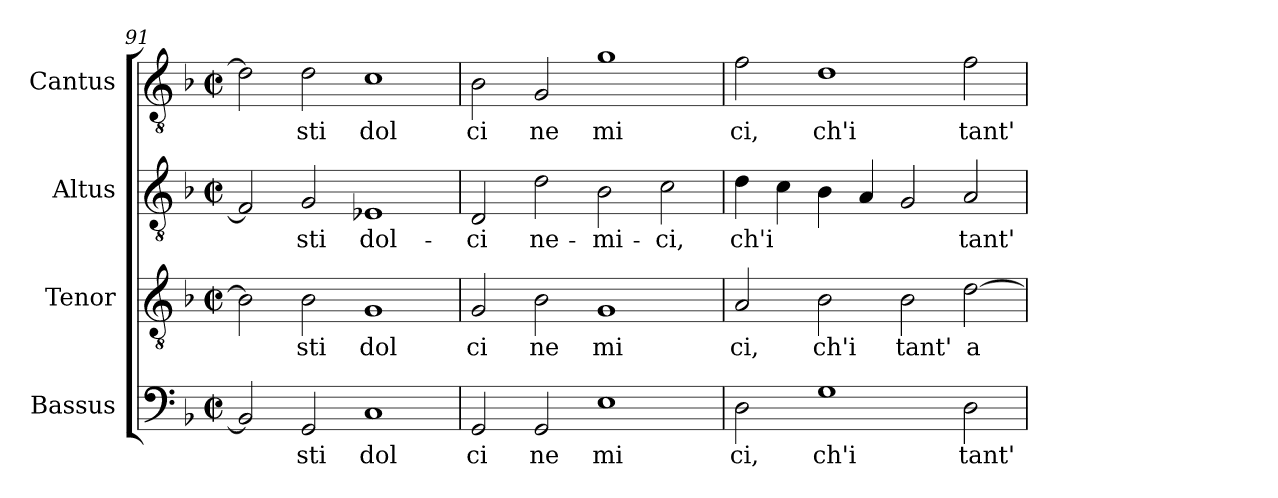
**kern	**text	**kern	**text	**kern	**text	**kern	**text
*part4	*part4	*part3	*part3	*part2	*part2	*part1	*part1
*staff4	*staff4	*staff3	*staff3	*staff2	*staff2	*staff1	*staff1
*I"Bassus	*	*I"Tenor	*	*I"Altus	*	*I"Cantus	*
*I'Bassus	*	*I'Tenor	*	*I'Altus	*	*I'Cantus	*
*clefF4	*	*clefGv2	*	*clefGv2	*	*clefGv2	*
*k[b-]	*	*k[b-]	*	*k[b-]	*	*k[b-]	*
*F:	*	*F:	*	*F:	*	*F:	*
*M2/2	*	*M2/2	*	*M2/2	*	*M2/2	*
*met(c|)	*	*met(c|)	*	*met(c|)	*	*met(c|)	*
=91	=91	=91	=91	=91	=91	=91	=91
!	!LO:LY:b:cj	!	!LO:LY:b:cj	!	!LO:LY:b:cj	!	!LO:LY:b:cj
2BB-/]	.	2B-\]	.	2F/]	--	2d\]	.
!	!LO:LY:b:cj	!	!LO:LY:b:cj	!	!LO:LY:b:cj	!	!LO:LY:b:cj
2GG/	sti	2B-\	sti	2G/	-sti	2d\	sti
!	!LO:LY:b:cj	!	!LO:LY:b:cj	!	!LO:LY:b:cj	!	!LO:LY:b:cj
1C	dol	1G	dol	1E-X	dol-	1c	dol
=92	=92	=92	=92	=92	=92	=92	=92
!	!LO:LY:b:cj	!	!LO:LY:b:cj	!	!LO:LY:b:cj	!	!LO:LY:b:cj
2GG/	ci	2G/	ci	2D/	-ci	2B-\	ci
!	!LO:LY:b:cj	!	!LO:LY:b:cj	!	!LO:LY:b:cj	!	!LO:LY:b:cj
2GG/	ne	2B-\	ne	2d\	ne-	2G/	ne
!	!LO:LY:b:cj	!	!LO:LY:b:cj	!	!LO:LY:b:cj	!	!LO:LY:b:cj
1E	mi	1G	mi	2B-\	-mi-	1g	mi
!	!	!	!	!	!LO:LY:b:cj	!	!
.	.	.	.	2c\	-ci,	.	.
=93	=93	=93	=93	=93	=93	=93	=93
!	!LO:LY:b:cj	!	!LO:LY:b:cj	!	!LO:LY:b:cj	!	!LO:LY:b:cj
2D\	ci,	2A/	ci,	4d\	ch'i	2f\	ci,
!	!	!	!	!	!LO:LY:b:cj	!	!
.	.	.	.	4c\	.	.	.
!	!LO:LY:b:cj	!	!LO:LY:b:cj	!	!LO:LY:b:cj	!	!LO:LY:b:cj
1G	ch'i	2B-\	ch'i	4B-\	.	1d	ch'i
!	!	!	!	!	!LO:LY:b:cj	!	!
.	.	.	.	4A/	.	.	.
!	!	!	!LO:LY:b:cj	!	!LO:LY:b:cj	!	!
.	.	2B-\	tant'	2G/	.	.	.
!	!LO:LY:b:cj	!	!LO:LY:b:cj	!	!LO:LY:b:cj	!	!LO:LY:b:cj
2D\	tant'	[>2d\	a	2A/	tant'	2f\	tant'
=	=	=	=	=	=	=	=
*-	*-	*-	*-	*-	*-	*-	*-
